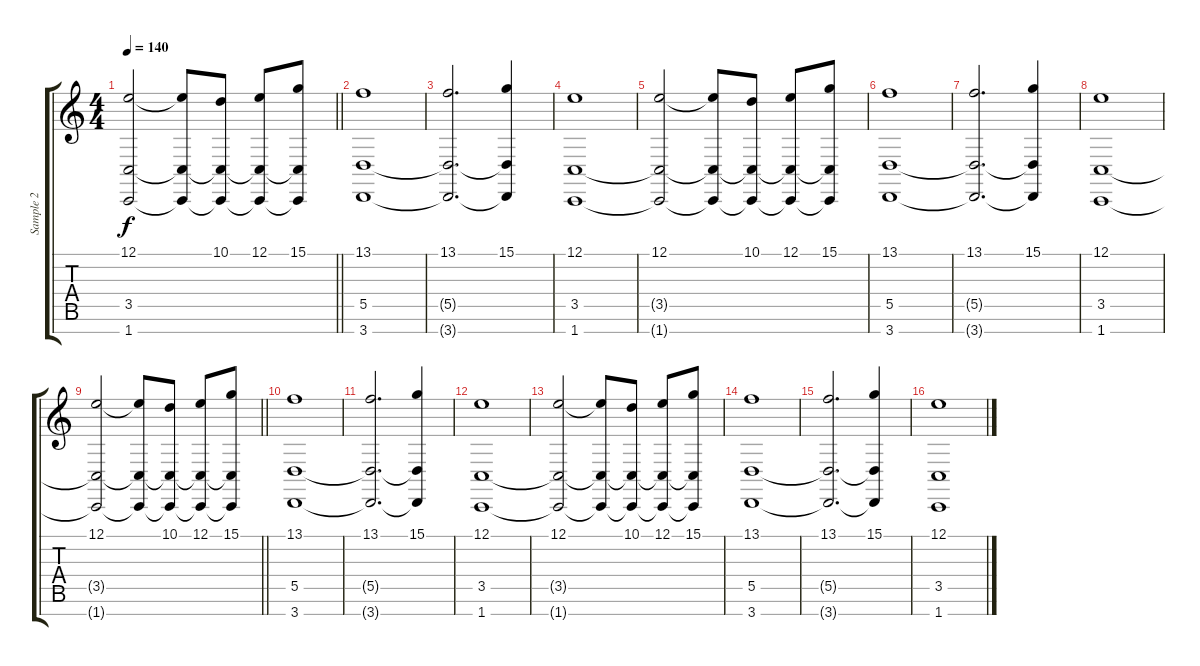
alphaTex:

\track ("Sample 2" "Sample 2") {instrument synthstrings1}
\staff {score tabs}
\tuning (E4 B3 G3 D3 A2 E2 B1) {hide}
\ts (4 4)
\tempo 140
\clef g2
\barLineRight lightlight
\ks c
(12.1 3.5{t} 1.7{t}).2{dy f} (12.1{t} 3.5{t} 1.7{t}).8 (10.1 3.5{t} 1.7{t}).8 (12.1 3.5{t} 1.7{t}).8 (15.1 3.5{t} 1.7{t}).8 |
\section ("" " ")
(13.1 5.5 3.7).1 |
(13.1 5.5{t} 3.7{t}).2{d} (15.1 5.5{t} 3.7{t}).4 |
(12.1 3.5 1.7).1 |
(12.1 3.5{t} 1.7{t}).2 (12.1{t} 3.5{t} 1.7{t}).8 (10.1 3.5{t} 1.7{t}).8 (12.1 3.5{t} 1.7{t}).8 (15.1 3.5{t} 1.7{t}).8 |
(13.1 5.5 3.7).1 |
(13.1 5.5{t} 3.7{t}).2{d} (15.1 5.5{t} 3.7{t}).4 |
(12.1 3.5 1.7).1 |
\barLineRight lightlight
(12.1 3.5{t} 1.7{t}).2 (12.1{t} 3.5{t} 1.7{t}).8 (10.1 3.5{t} 1.7{t}).8 (12.1 3.5{t} 1.7{t}).8 (15.1 3.5{t} 1.7{t}).8 |
\section ("" " ")
(13.1 5.5 3.7).1 |
(13.1 5.5{t} 3.7{t}).2{d} (15.1 5.5{t} 3.7{t}).4 |
(12.1 3.5 1.7).1 |
(12.1 3.5{t} 1.7{t}).2 (12.1{t} 3.5{t} 1.7{t}).8 (10.1 3.5{t} 1.7{t}).8 (12.1 3.5{t} 1.7{t}).8 (15.1 3.5{t} 1.7{t}).8 |
(13.1 5.5 3.7).1 |
(13.1 5.5{t} 3.7{t}).2{d} (15.1 5.5{t} 3.7{t}).4 |
(12.1 3.5 1.7).1
